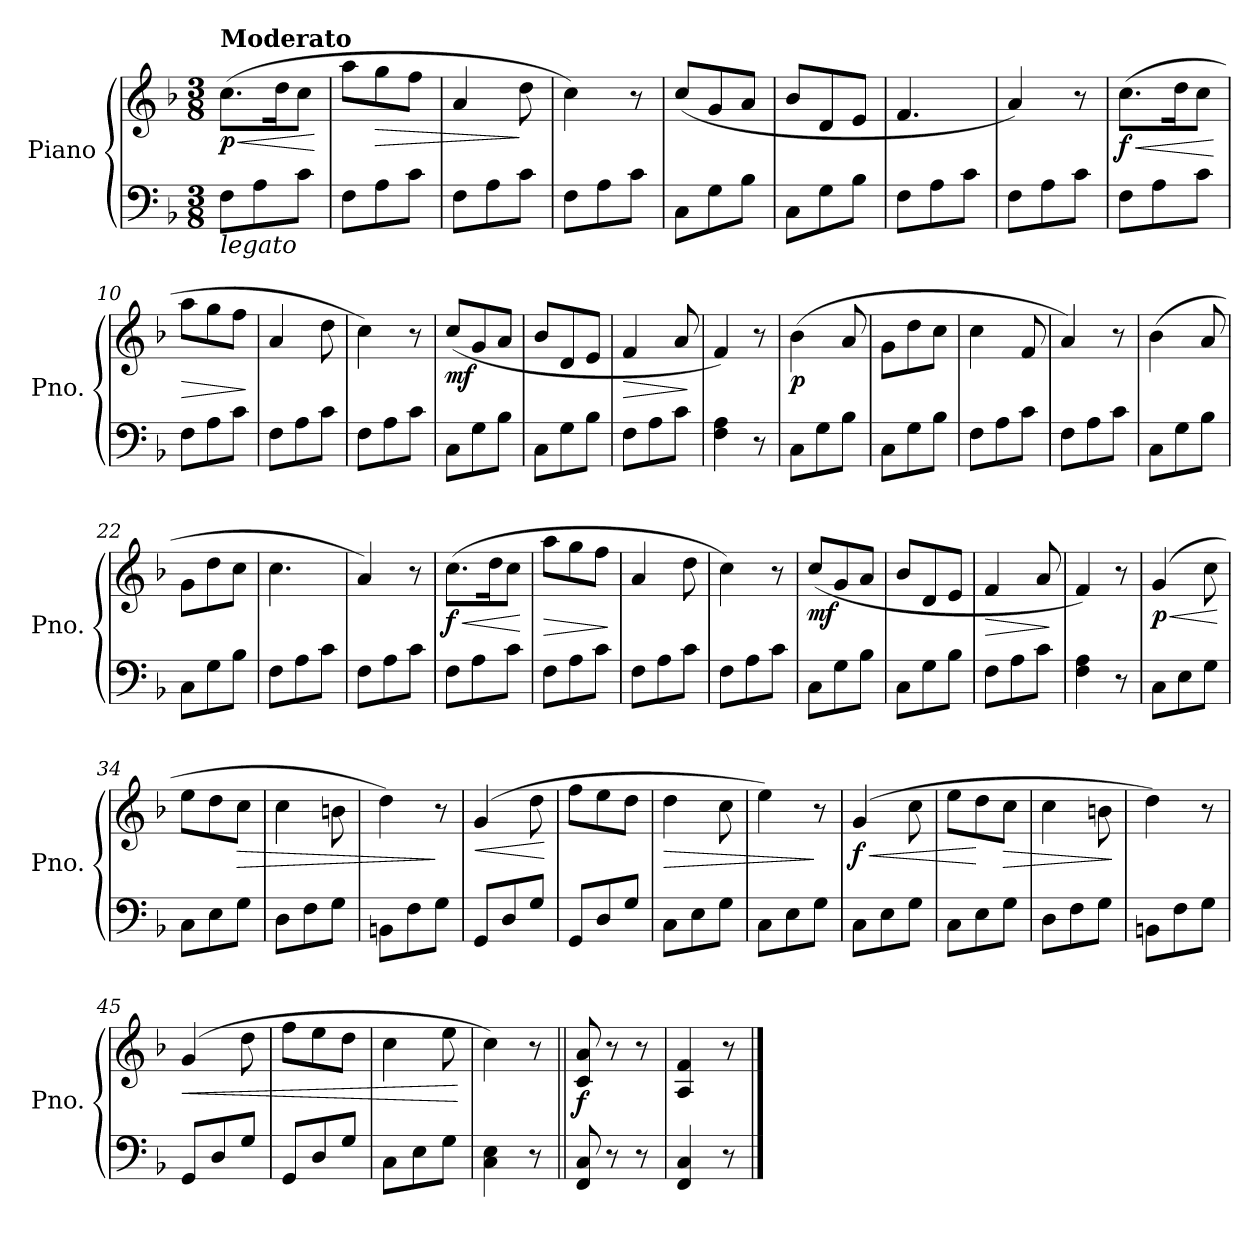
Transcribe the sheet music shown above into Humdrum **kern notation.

**kern	**kern	**dynam
*part1	*part1	*part1
*staff2	*staff1	*staff1/2
*I"Piano	*	*
*I'Pno.	*	*
*clefF4	*clefG2	*
*k[b-]	*k[b-]	*
*M3/8	*M3/8	*
*MM108	*MM108	*
=1	=1	=1
!	!LO:TX:a:B:t=Moderato	!
!LO:TX:b:i:t=legato	!	!
!	!	!LO:HP:b
!	!	!LO:DY:n=1:b
8F<\L	(>8.cc\L	< p
8A<\	.	.
.	16dd\K	.
8c<\J	8cc\J	.
.	.	[
=2	=2	=2
8F\L	8aa\L	.
!	!	!LO:HP:b
8A\	8gg\	>
8c\J	8ff\J	.
=3	=3	=3
8F\L	4a/	.
8A\	.	.
8c\J	8dd\	]
=4	=4	=4
8F\L	4cc\)	.
8A\	.	.
8c\J	8r	.
=5	=5	=5
8C<\L	(<8cc/L	.
8G<\	8g/	.
8B-<\J	8a/J	.
!!LO:LB:g=z
=6	=6	=6
8C\L	8b-/L	.
8G\	8d/	.
8B-\J	8e/J	.
=7	=7	=7
8F<\L	4.f/	.
8A<\	.	.
8c<\J	.	.
=8	=8	=8
8F\L	4a/)	.
8A\	.	.
8c\J	8r	.
=9	=9	=9
!	!	!LO:HP:b
!	!	!LO:DY:n=1:b
8F\L	(>8.cc\L	< f
8A\	.	.
.	16dd\K	.
8c\J	8cc\J	.
.	.	[
=10	=10	=10
!	!	!LO:HP:b
8F\L	8aa\L	>
8A\	8gg\	.
8c\J	8ff\J	.
.	.	]
=11	=11	=11
8F\L	4a/	.
8A\	.	.
8c\J	8dd\	.
!!LO:LB:g=z
=12	=12	=12
8F\L	4cc\)	.
8A\	.	.
8c\J	8r	.
=13	=13	=13
!	!	!LO:DY:b
8C<\L	(<8cc/L	mf
8G<\	8g/	.
8B-<\J	8a/J	.
=14	=14	=14
8C\L	8b-/L	.
8G\	8d/	.
8B-\J	8e/J	.
=15	=15	=15
!	!	!LO:HP:b
8F<\L	4f/	>
8A<\	.	.
8c<\J	8a/	.
.	.	]
=16	=16	=16
4F\<< 4A\<<	4f/)	.
8r	8r	.
=17	=17	=17
!	!	!LO:DY:b
8C<\L	(>4b-\	p
8G<\	.	.
8B-<\J	8a/	.
!!LO:LB:g=z
=18	=18	=18
8C\L	8g\L	.
8G\	8dd\	.
8B-\J	8cc\J	.
=19	=19	=19
8F<\L	4cc\	.
8A<\	.	.
8c<\J	8f/	.
=20	=20	=20
8F\L	4a/)	.
8A\	.	.
8c\J	8r	.
=21	=21	=21
8C<\L	(>4b-\	.
8G<\	.	.
8B-<\J	8a/	.
=22	=22	=22
8C\L	8g\L	.
8G\	8dd\	.
8B-\J	8cc\J	.
=23	=23	=23
8F<\L	4.cc\	.
8A<\	.	.
8c<\J	.	.
!!LO:LB:g=z
=24	=24	=24
8F\L	4a/)	.
8A\	.	.
8c\J	8r	.
=25	=25	=25
!	!	!LO:HP:b
!	!	!LO:DY:n=1:b
8F\L	(>8.cc\L	< f
8A\	.	.
.	16dd\K	.
8c\J	8cc\J	.
.	.	[
=26	=26	=26
!	!	!LO:HP:b
8F\L	8aa\L	>
8A\	8gg\	.
8c\J	8ff\J	.
.	.	]
=27	=27	=27
8F\L	4a/	.
8A\	.	.
8c\J	8dd\	.
=28	=28	=28
8F\L	4cc\)	.
8A\	.	.
8c\J	8r	.
!!LO:PB:g=z
=29	=29	=29
!	!	!LO:DY:b
8C<\L	(>8cc/L	mf
8G<\	8g/	.
8B-<\J	8a/J	.
=30	=30	=30
8C\L	8b-/L	.
8G\	8d/	.
8B-\J	8e/J	.
=31	=31	=31
!	!	!LO:HP:b
8F<\L	4f/	>
8A<\	.	.
8c<\J	8a/	.
.	.	]
=32	=32	=32
4F\<< 4A\<<	4f/)	.
8r	8r	.
!!LO:LB:g=z
=33	=33	=33
!	!	!LO:HP:b
!	!	!LO:DY:n=1:b
8C<\L	(>4g/	< p
8E<\	.	.
8G<\J	8cc\	.
.	.	[
=34	=34	=34
8C\L	8ee\L	.
8E\	8dd\	.
!	!	!LO:HP:b
8G\J	8cc\J	>
=35	=35	=35
8D<\L	4cc\	.
8F<\	.	.
8G<\J	8bn\	.
=36	=36	=36
8BBn<\L	4dd\)	.
8F<\	.	.
8G<\J	8r	]
=37	=37	=37
!	!	!LO:HP:b
8GG</L	(>4g/	<
8D</	.	.
8G</J	8dd\	.
.	.	[
=38	=38	=38
8GG/L	8ff\L	.
8D/	8ee\	.
8G/J	8dd\J	.
!!LO:LB:g=z
=39	=39	=39
!	!	!LO:HP:b
8C<\L	4dd\	>
8E<\	.	.
8G<\J	8cc\	.
=40	=40	=40
8C\L	4ee\)	.
8E\	.	.
8G\J	8r	]
=41	=41	=41
!	!	!LO:HP:b
!	!	!LO:DY:n=1:b
8C\L	(>4g/	< f
8E\	.	.
8G\J	8cc\	.
=42	=42	=42
8C\L	8ee\L	.
8E\	8dd\	[
!	!	!LO:HP:b
8G\J	8cc\J	>
=43	=43	=43
8D<\L	4cc\	.
8F<\	.	.
8G<\J	8bn\	.
.	.	]
=44	=44	=44
8BBn<\L	4dd\)	.
8F<\	.	.
8G<\J	8r	.
!!LO:LB:g=z
=45	=45	=45
!	!	!LO:HP:b
8GG</L	(>4g/	<
8D</	.	.
8G</J	8dd\	.
=46	=46	=46
8GG/L	8ff\L	.
8D/	8ee\	.
8G/J	8dd\J	.
=47	=47	=47
8C<\L	4cc\	.
8E<\	.	.
8G<\J	8ee\	.
.	.	[
=48	=48	=48
4C\<< 4E\<<	4cc\)	.
8r	8r	.
!!LO:LB:g=z
=49||	=49||	=49||
!	!	!LO:DY:b
8FF/<< 8C/<<	8c/ 8a/	f
8r	8r	.
8r	8r	.
=50	=50	=50
4FF/ 4C/	4A/ 4f/	.
8r	8r	.
==	==	==
*-	*-	*-
